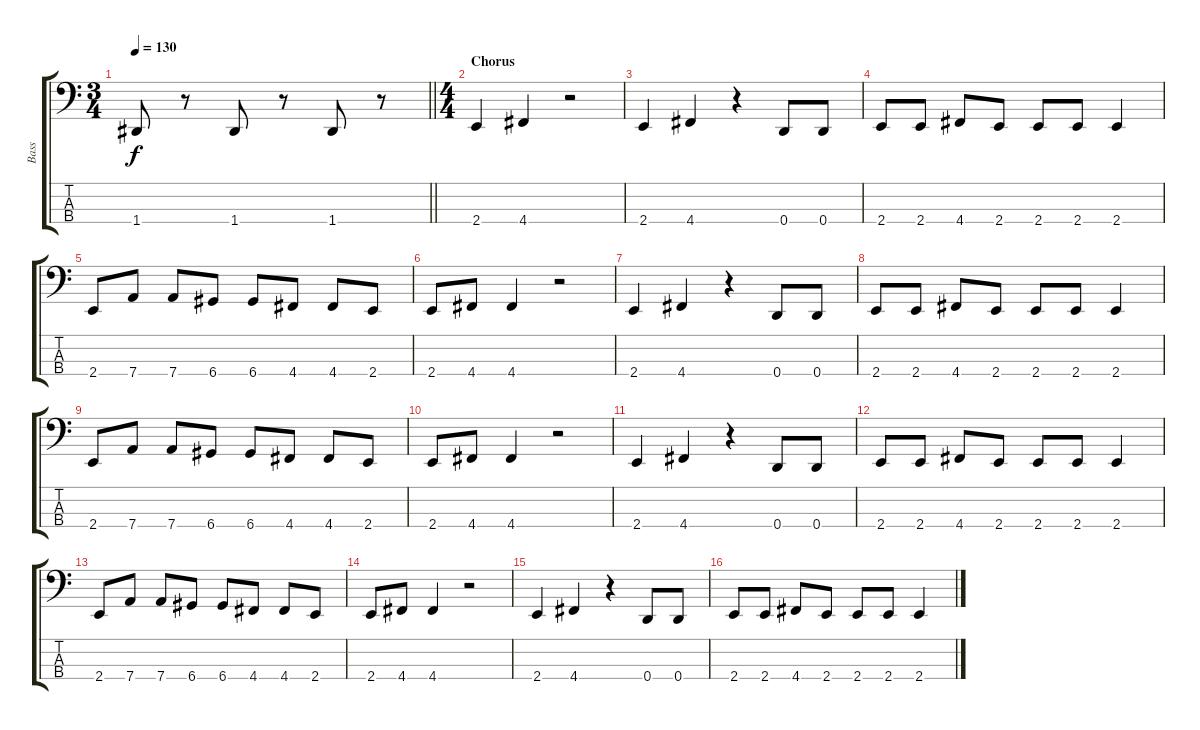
\track ("Bass" "Bass") {instrument electricbasspick}
\staff {score tabs}
\tuning (G2 D2 A1 D1) {hide}
\ts (3 4)
\tempo 130
\clef f4
\barLineRight lightlight
\ks c
1.4.8{dy f} r.8 1.4.8 r.8 1.4.8 r.8 |
\ts (4 4)
\section ("" "Chorus")
2.4.4 4.4.4 r.2 |
2.4.4 4.4.4 r.4 0.4.8 0.4.8 |
2.4.8 2.4.8 4.4.8 2.4.8 2.4.8 2.4.8 2.4.4 |
2.4.8 7.4.8 7.4.8 6.4.8 6.4.8 4.4.8 4.4.8 2.4.8 |
2.4.8 4.4.8 4.4.4 r.2 |
2.4.4 4.4.4 r.4 0.4.8 0.4.8 |
2.4.8 2.4.8 4.4.8 2.4.8 2.4.8 2.4.8 2.4.4 |
2.4.8 7.4.8 7.4.8 6.4.8 6.4.8 4.4.8 4.4.8 2.4.8 |
2.4.8 4.4.8 4.4.4 r.2 |
2.4.4 4.4.4 r.4 0.4.8 0.4.8 |
2.4.8 2.4.8 4.4.8 2.4.8 2.4.8 2.4.8 2.4.4 |
2.4.8 7.4.8 7.4.8 6.4.8 6.4.8 4.4.8 4.4.8 2.4.8 |
2.4.8 4.4.8 4.4.4 r.2 |
2.4.4 4.4.4 r.4 0.4.8 0.4.8 |
2.4.8 2.4.8 4.4.8 2.4.8 2.4.8 2.4.8 2.4.4
